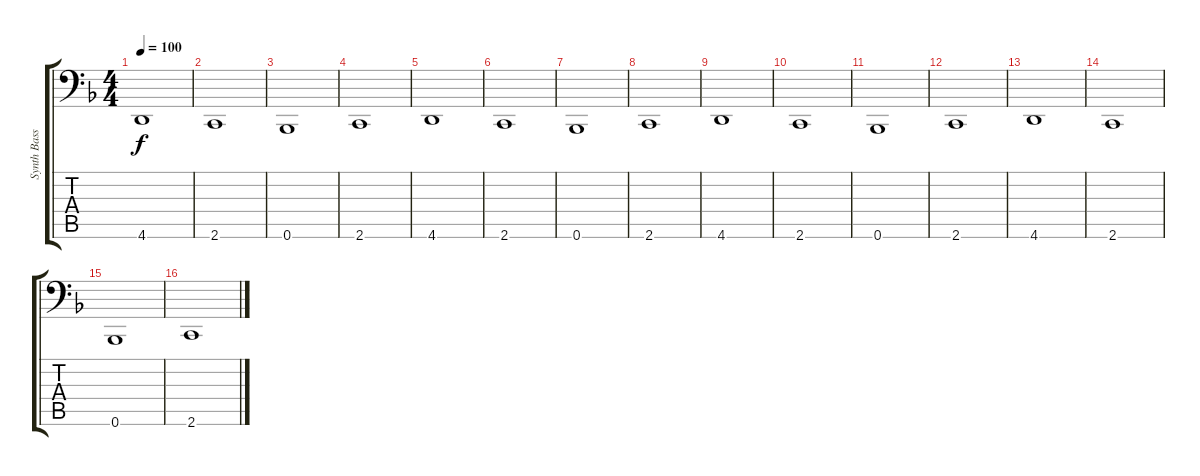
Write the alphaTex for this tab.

\track ("Synth Bass" "Synth Bass") {instrument fx2soundtrack}
\staff {score tabs}
\tuning (E4 B3 G3 D3 A2 Bb1) {hide}
\ts (4 4)
\tempo 100
\clef f4
\ks dminor
4.6.1{dy f} |
2.6.1 |
0.6.1 |
2.6.1 |
4.6.1 |
2.6.1 |
0.6.1 |
2.6.1 |
4.6.1 |
2.6.1 |
0.6.1 |
2.6.1 |
4.6.1 |
2.6.1 |
0.6.1 |
2.6.1
